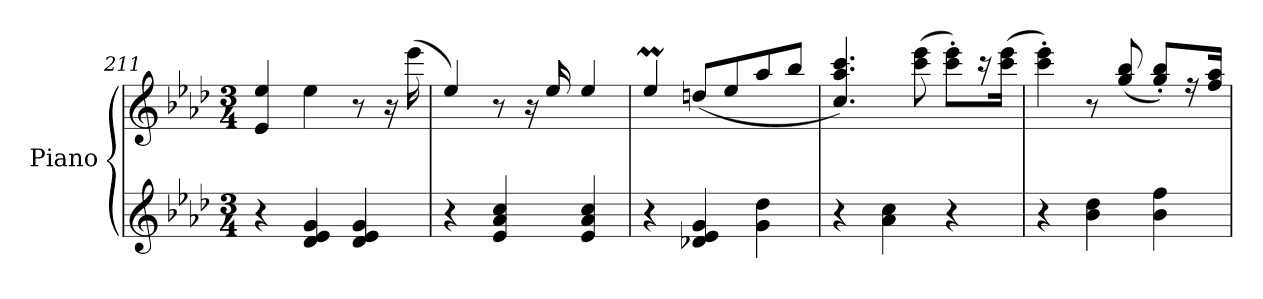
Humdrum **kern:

**kern	**kern
*part1	*part1
*staff2	*staff1
*I"Piano	*
*I'Pno.	*
!!LO:LB:g=z
*clefG2	*clefG2
*k[b-e-a-d-]	*k[b-e-a-d-]
*M3/4	*M3/4
=211	=211
4r	4e-/ 4ee-/
4d-/ 4e-/ 4g/	4ee-\
4d-/ 4e-/ 4g/	8r
.	16r
.	(>16eee-\
=212	=212
4r	4ee-/)
4e-/ 4a-/ 4cc/	8r
.	16r
.	16ee-/
4e-/ 4a-/ 4cc/	4ee-/
=213	=213
4r	4ee-M/
4d-X/ 4e-/ 4g/	(<8ddn/L
.	8ee-/
4g\ 4dd-\	8aa-/
.	8bb-/J
=214	=214
4r	4.cc/ 4.aa-/ 4.ccc/)
4a-\ 4cc\	.
.	(>8ccc\ 8eee-\
4r	8ccc\' 8eee-\'L)
.	16r
.	(>16ccc\ 16eee-\Jk
=215	=215
4r	4ccc\' 4eee-\')
4b-\ 4dd-\	8r
.	(<8gg/ 8bb-/
4b-\ 4ff\	8gg/' 8bb-/'L)
.	16r
.	16ff/ 16aa-/Jk
=	=
*-	*-
